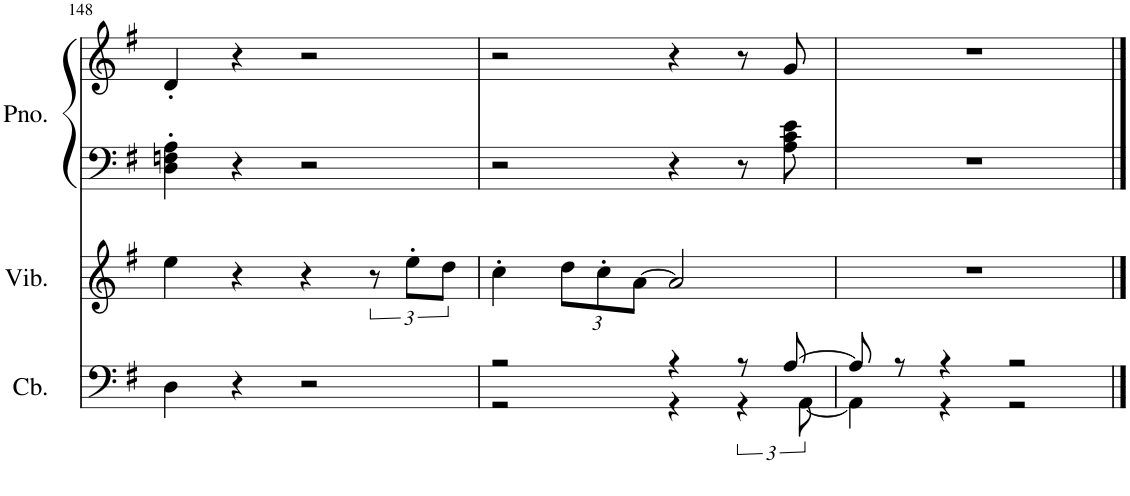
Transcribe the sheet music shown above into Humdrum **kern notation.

**kern	**kern	**kern	**kern
*part3	*part2	*part1	*part1
*staff4	*staff3	*staff2	*staff1
*I"Contrabass, C4-P33-Bass	*I"Vibraphone, C5-P12-Lead Vocal	*I"Piano, MOON DANCE	*
*I'Cb.	*I'Vib.	*I'Pno.	*
!!LO:PB:g=z
*clefF4	*clefG2	*clefF4	*clefG2
*Trd7c12	*	*	*
*k[f#]	*k[f#]	*k[f#]	*k[f#]
*M4/4	*M4/4	*M4/4	*M4/4
=148	=148	=148	=148
4D\	4ee\	4D\' 4Fn\' 4A\'	4d'/
4r	4r	4r	4r
2r	4r	2r	2r
.	12r	.	.
.	12ee'\L	.	.
.	12dd\J	.	.
=149	=149	=149	=149
*^	*	*	*
2r	2r	4cc'\	2r	2r
*	*	*Xbrackettup	*	*
.	.	12dd\L	.	.
.	.	12cc'\	.	.
.	.	[12a\J	.	.
4r	4r	2a/]	4r	4r
8r	6r	.	8r	8r
[8A/	.	.	8A\ 8c\ 8e\	8g/
.	[12AA\	.	.	.
=150	=150	=150	=150	=150
8A/]	4AA\]	1r	1r	1r
8r	.	.	.	.
4r	4r	.	.	.
2r	2r	.	.	.
*v	*v	*	*	*
==	==	==	==
*-	*-	*-	*-
